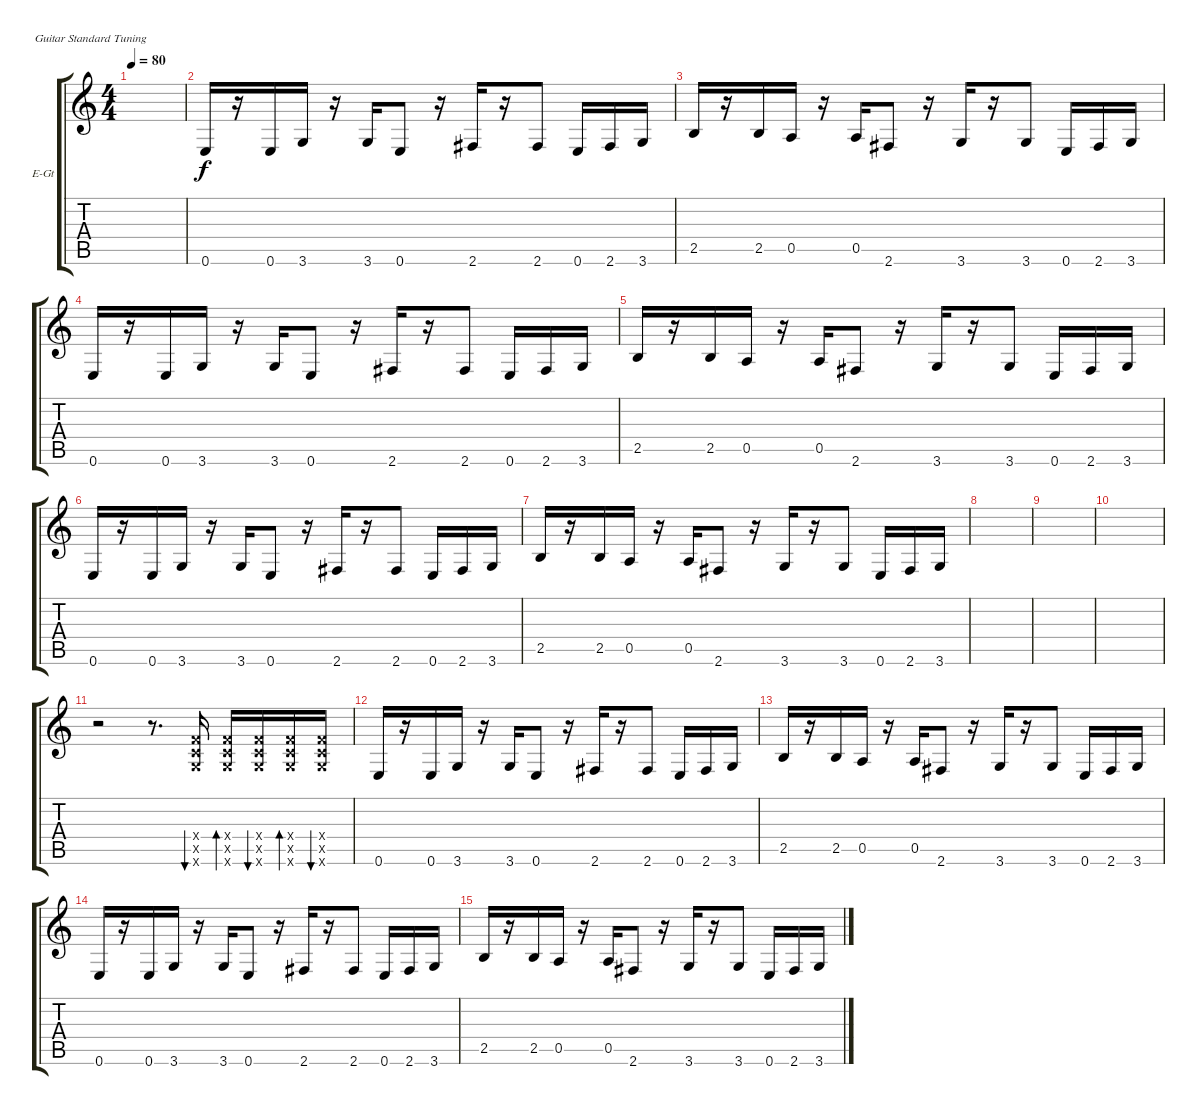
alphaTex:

\defaultSystemsLayout 4
\bracketExtendMode groupsimilarinstruments
\firstSystemTrackNameOrientation horizontal
\otherSystemsTrackNameOrientation horizontal
\track ("Electric Guitar" "E-Gt") {instrument distortionguitar}
\staff {score tabs}
\tuning (E4 B3 G3 D3 A2 E2)
\ts (4 4)
\tempo 80
\clef g2
\ks c
|
0.6.16 r.16 0.6.16 3.6.16 r.16 3.6.16 0.6.8 r.16 2.6.16 r.16 2.6.8 0.6.16 2.6.16 3.6.16 |
2.5.16 r.16 2.5.16 0.5.16 r.16 0.5.16 2.6.8 r.16 3.6.16 r.16 3.6.8 0.6.16 2.6.16 3.6.16 |
0.6.16 r.16 0.6.16 3.6.16 r.16 3.6.16 0.6.8 r.16 2.6.16 r.16 2.6.8 0.6.16 2.6.16 3.6.16 |
2.5.16 r.16 2.5.16 0.5.16 r.16 0.5.16 2.6.8 r.16 3.6.16 r.16 3.6.8 0.6.16 2.6.16 3.6.16 |
0.6.16 r.16 0.6.16 3.6.16 r.16 3.6.16 0.6.8 r.16 2.6.16 r.16 2.6.8 0.6.16 2.6.16 3.6.16 |
2.5.16 r.16 2.5.16 0.5.16 r.16 0.5.16 2.6.8 r.16 3.6.16 r.16 3.6.8 0.6.16 2.6.16 3.6.16 |
|
|
|
r.2 r.8{d} (3.6{x} 3.5{x} 3.4{x}).16{bu 30} (3.6{x} 3.5{x} 3.4{x}).16{bd 30} (3.6{x} 3.5{x} 3.4{x}).16{bu 30} (3.6{x} 3.5{x} 3.4{x}).16{bd 30} (3.6{x} 3.5{x} 3.4{x}).16{bu 30} |
0.6.16 r.16 0.6.16 3.6.16 r.16 3.6.16 0.6.8 r.16 2.6.16 r.16 2.6.8 0.6.16 2.6.16 3.6.16 |
2.5.16 r.16 2.5.16 0.5.16 r.16 0.5.16 2.6.8 r.16 3.6.16 r.16 3.6.8 0.6.16 2.6.16 3.6.16 |
0.6.16 r.16 0.6.16 3.6.16 r.16 3.6.16 0.6.8 r.16 2.6.16 r.16 2.6.8 0.6.16 2.6.16 3.6.16 |
2.5.16 r.16 2.5.16 0.5.16 r.16 0.5.16 2.6.8 r.16 3.6.16 r.16 3.6.8 0.6.16 2.6.16 3.6.16
